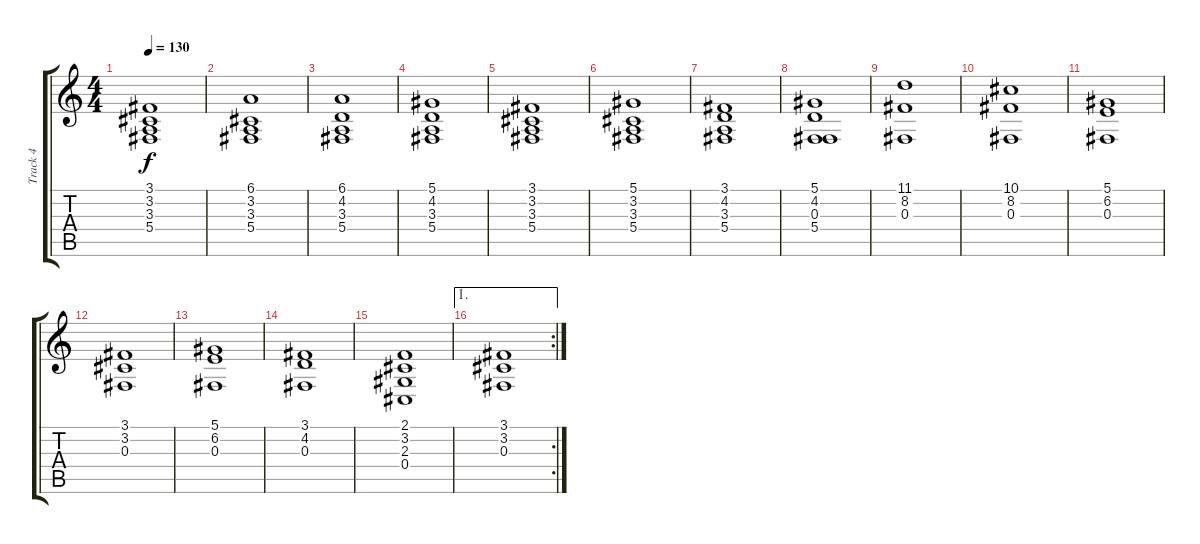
\track ("Track 4" "Track 4") {instrument synthstrings1}
\staff {score tabs}
\tuning (Eb4 Bb3 Gb3 Db3 Ab2 Eb2) {hide}
\ts (4 4)
\tempo 130
\clef g2
\ks c
(3.1 3.2 3.3 5.4).1{dy f instrument synthstrings1} |
(6.1 3.2 3.3 5.4).1 |
(6.1 4.2 3.3 5.4).1 |
(5.1 4.2 3.3 5.4).1 |
(3.1 3.2 3.3 5.4).1 |
(5.1 3.2 3.3 5.4).1 |
(3.1 4.2 3.3 5.4).1 |
(5.1 4.2 0.3 5.4).1 |
(11.1 8.2 0.3).1 |
(10.1 8.2 0.3).1 |
(5.1 6.2 0.3).1 |
(3.1 3.2 0.3).1 |
(5.1 6.2 0.3).1 |
(3.1 4.2 0.3).1 |
(2.1 3.2 2.3 0.4).1 |
\ae 1
\rc 2
(3.1 3.2 0.3).1
